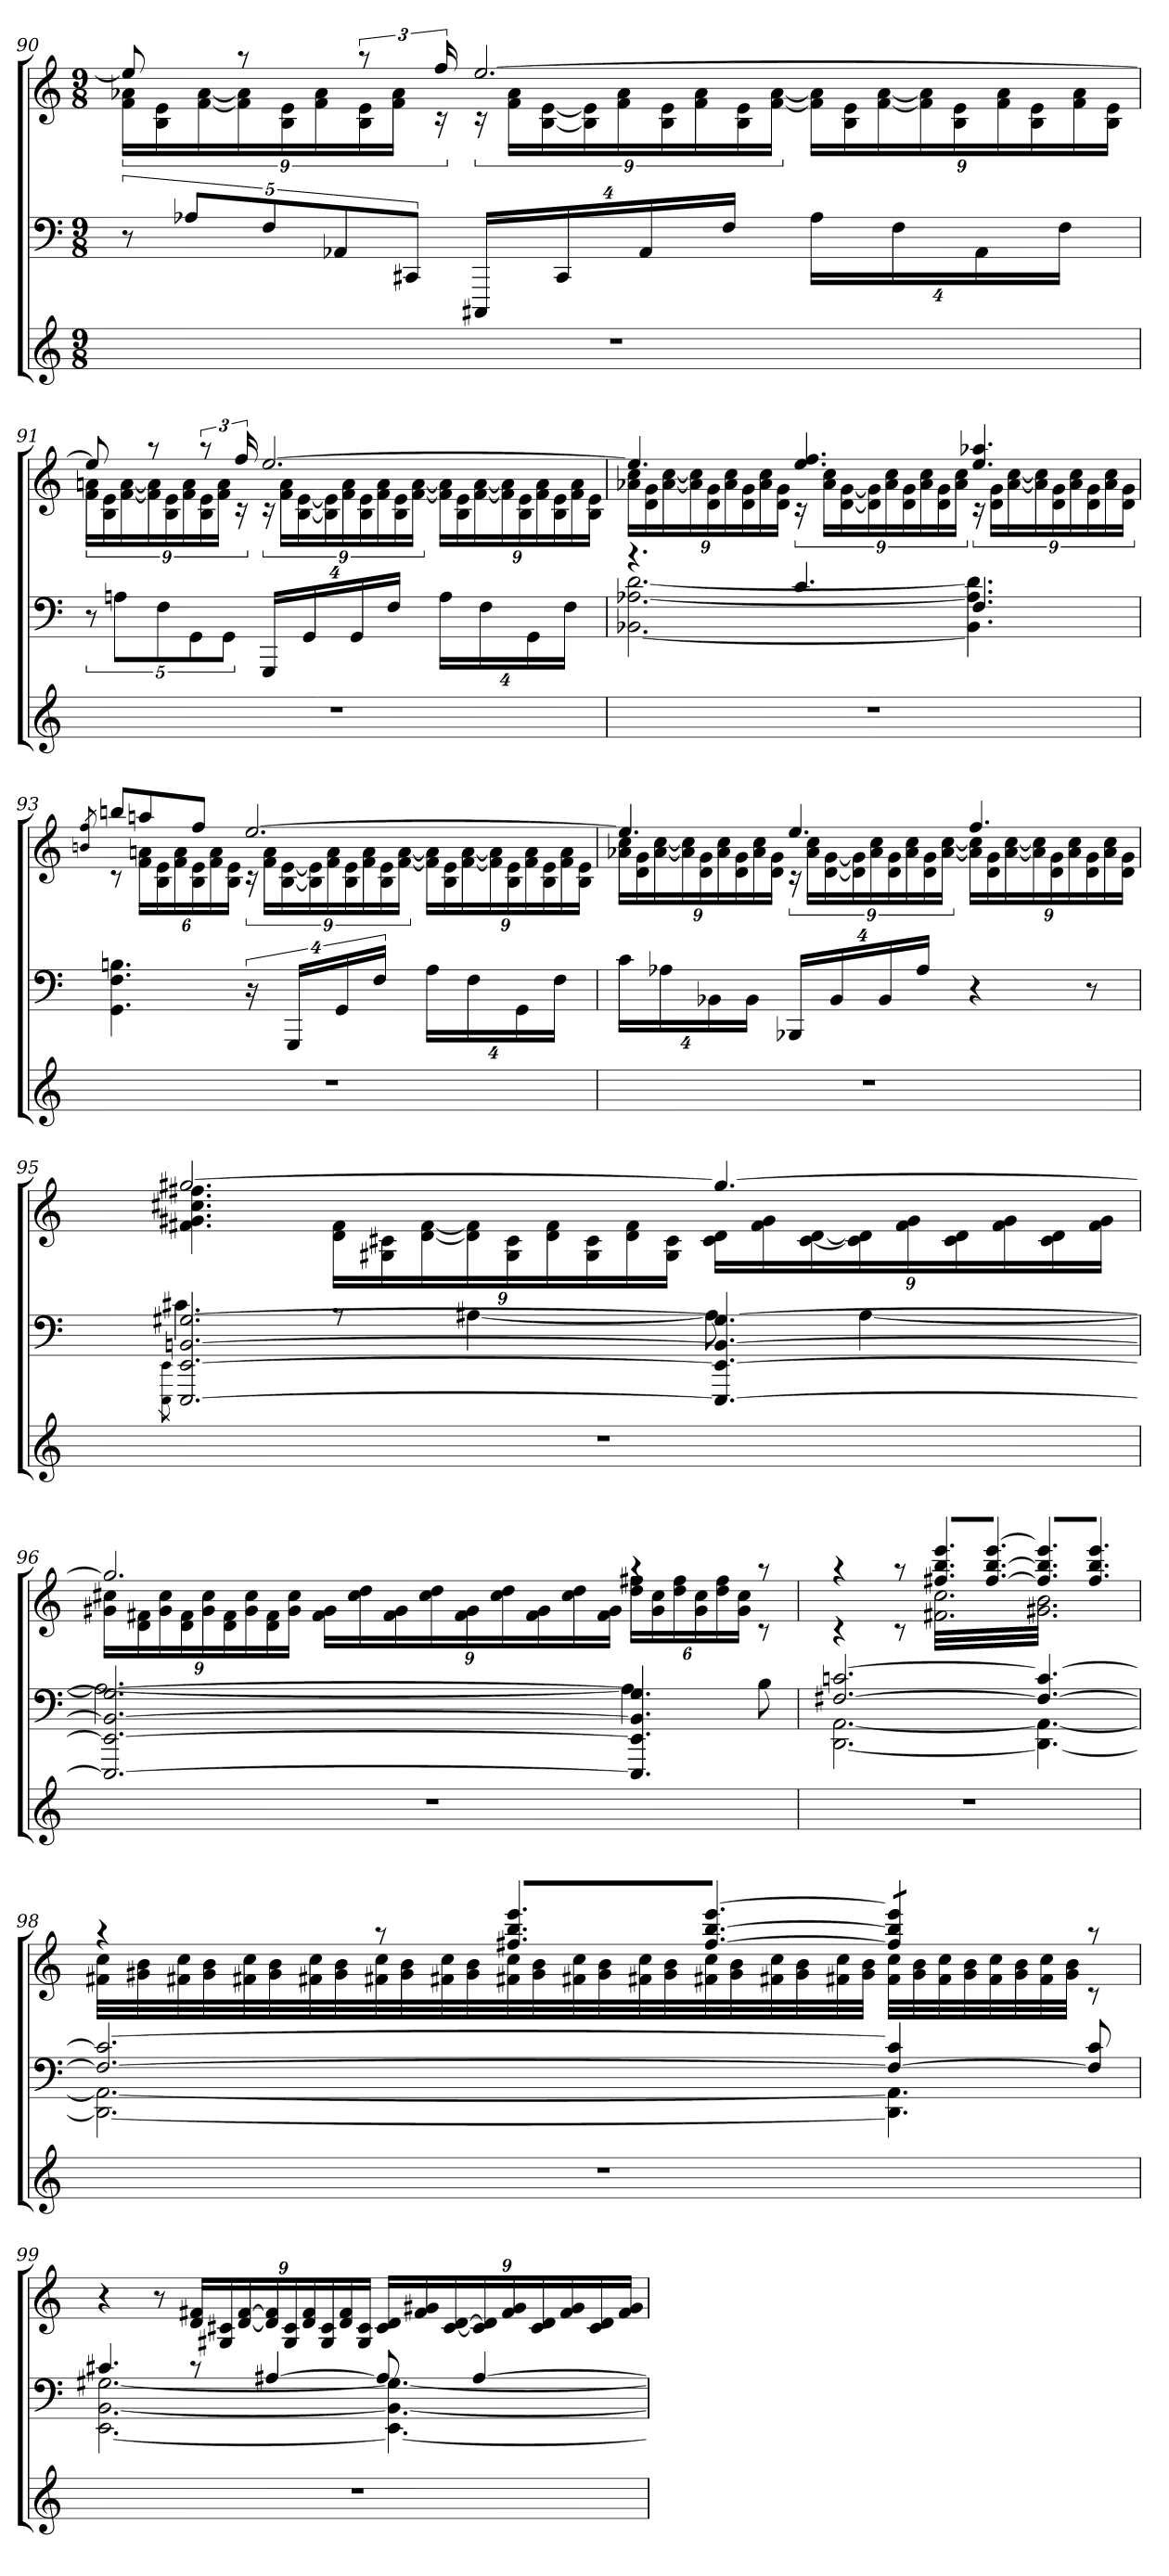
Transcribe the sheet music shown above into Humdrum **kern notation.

**kern	**kern	**kern
*part3	*part2	*part1
*staff3	*staff2	*staff1
*clefG2	*clefF4	*clefG2
*k[]	*k[]	*k[]
*M9/8	*M9/8	*M9/8
=90	=90	=90
*	*	*^
8%9r	40%3r	8ee]	24f 24a-XLL
.	.	.	24B 24e
.	40%3A-XL	.	.
.	.	.	[24f [24a-
.	.	8raa	24f] 24a-]
.	40%3F	.	.
.	.	.	24B 24e
.	.	.	24f 24a-
.	40%3AA-X	.	.
.	.	12raa	24B 24e
.	.	.	24f 24a-JJ
.	40%3CC#XJ	.	.
.	.	24ff	24rc
.	32%3CCC#XLL	[2.ee	24rc
.	.	.	24f 24a-LL
.	.	.	[24B [24e
.	32%3CC#	.	.
.	.	.	24B] 24e]
.	.	.	24f 24a-
.	32%3AA-	.	.
.	.	.	24B 24e
.	.	.	24f 24a-
.	32%3FJJ	.	.
.	.	.	24B 24e
.	.	.	[24f [24a-JJ
.	32%3A-LL	.	24f] 24a-]LL
.	.	.	24B 24e
.	.	.	[24f [24a-
.	32%3F	.	.
.	.	.	24f] 24a-]
.	.	.	24B 24e
.	32%3AA-	.	.
.	.	.	24f 24a-
.	.	.	24B 24e
.	32%3FJJ	.	.
.	.	.	24f 24a-
.	.	.	24B 24eJJ
=91	=91	=91	=91
8%9r	40%3r	8ee]	24f 24anLL
.	.	.	24B 24e
.	40%3AnL	.	.
.	.	.	[24f [24a
.	.	8raa	24f] 24a]
.	40%3F	.	.
.	.	.	24B 24e
.	.	.	24f 24a
.	40%3GG	.	.
.	.	12raa	24B 24e
.	.	.	24f 24aJJ
.	40%3GGJ	.	.
.	.	24ff	24rc
.	32%3GGGLL	[2.ee	24rc
.	.	.	24f 24aLL
.	.	.	[24B [24e
.	32%3GG	.	.
.	.	.	24B] 24e]
.	.	.	24f 24a
.	32%3GG	.	.
.	.	.	24B 24e
.	.	.	24f 24a
.	32%3FJJ	.	.
.	.	.	24B 24e
.	.	.	[24f [24aJJ
.	32%3ALL	.	24f] 24a]LL
.	.	.	24B 24e
.	.	.	[24f [24a
.	32%3F	.	.
.	.	.	24f] 24a]
.	.	.	24B 24e
.	32%3GG	.	.
.	.	.	24f 24a
.	.	.	24B 24e
.	32%3FJJ	.	.
.	.	.	24f 24a
.	.	.	24B 24eJJ
=92	=92	=92	=92
*	*^	*	*
8%9r	4.rb	[2.BB-X [2.A-X [2.d	4.ee]	24a-X 24ccLL
.	.	.	.	24d 24g
.	.	.	.	[24a- [24cc
.	.	.	.	24a-] 24cc]
.	.	.	.	24d 24g
.	.	.	.	24a- 24cc
.	.	.	.	24d 24g
.	.	.	.	24a- 24cc
.	.	.	.	24d 24gJJ
.	4.c	.	4.ee 4.ff	24rc
.	.	.	.	24a- 24ccLL
.	.	.	.	[24d [24g
.	.	.	.	24d] 24g]
.	.	.	.	24a- 24cc
.	.	.	.	24d 24g
.	.	.	.	24a- 24cc
.	.	.	.	24d 24g
.	.	.	.	24a- 24ccJJ
.	4.F	4.BB-] 4.A-] 4.d]	4.ee 4.aa-X	24rc
.	.	.	.	24d 24gLL
.	.	.	.	[24a- [24cc
.	.	.	.	24a-] 24cc]
.	.	.	.	24d 24g
.	.	.	.	24a- 24cc
.	.	.	.	24d 24g
.	.	.	.	24a- 24cc
.	.	.	.	24d 24gJJ
*	*v	*v	*	*
=93	=93	=93	=93
.	.	8qbn/ 8qff/	.
8%9r	4.GG 4.F 4.Bn	8bbnL	8rc
.	.	8aan	24f 24anLL
.	.	.	24B 24e
.	.	.	24f 24a
.	.	8ffJ	24B 24e
.	.	.	24f 24a
.	.	.	24B 24eJJ
.	32%3r	[2.ee	24rc
.	.	.	24f 24aLL
.	.	.	[24B [24e
.	32%3GGGLL	.	.
.	.	.	24B] 24e]
.	.	.	24f 24a
.	32%3GG	.	.
.	.	.	24B 24e
.	.	.	24f 24a
.	32%3FJJ	.	.
.	.	.	24B 24e
.	.	.	[24f [24aJJ
.	32%3ALL	.	24f] 24a]LL
.	.	.	24B 24e
.	.	.	[24f [24a
.	32%3F	.	.
.	.	.	24f] 24a]
.	.	.	24B 24e
.	32%3GG	.	.
.	.	.	24f 24a
.	.	.	24B 24e
.	32%3FJJ	.	.
.	.	.	24f 24a
.	.	.	24B 24eJJ
=94	=94	=94	=94
8%9r	32%3cLL	4.ee]	24a-X 24ccLL
.	.	.	24d 24g
.	.	.	[24a- [24cc
.	32%3A-X	.	.
.	.	.	24a-] 24cc]
.	.	.	24d 24g
.	32%3BB-X	.	.
.	.	.	24a- 24cc
.	.	.	24d 24g
.	32%3BB-JJ	.	.
.	.	.	24a- 24cc
.	.	.	24d 24gJJ
.	32%3BBB-XLL	4.ee	24rc
.	.	.	24a- 24ccLL
.	.	.	[24d [24g
.	32%3BB-	.	.
.	.	.	24d] 24g]
.	.	.	24a- 24cc
.	32%3BB-	.	.
.	.	.	24d 24g
.	.	.	24a- 24cc
.	32%3A-JJ	.	.
.	.	.	24d 24g
.	.	.	[24a- [24ccJJ
.	4r	4.ff	24a-] 24cc]LL
.	.	.	24d 24g
.	.	.	[24a- [24cc
.	.	.	24a-] 24cc]
.	.	.	24d 24g
.	.	.	24a- 24cc
.	8r	.	24d 24g
.	.	.	24a- 24cc
.	.	.	24d 24gJJ
=95	=95	=95	=95
.	8qEEE\ 8qEE\	.	.
*	*^	*	*
8%9r	2.EEE_ 2.EE_ [2.BBn [2.G#X	4.c#X	[2.gg#X	4.f#X 4.g#X 4.cc#X 4.ff#X
.	.	8rA	.	24d 24f#LL
.	.	.	.	24G#X 24c#X
.	.	.	.	[24d [24f#
.	.	[4A#X	.	24d] 24f#]
.	.	.	.	24G# 24c#
.	.	.	.	24d 24f#
.	.	.	.	24G# 24c#
.	.	.	.	24d 24f#
.	.	.	.	24G# 24c#JJ
.	4.EEE_ 4.EE_ 4.BB_ 4.G#_	8A#]	4.gg#_	24c# 24dLL
.	.	.	.	24f# 24g#
.	.	.	.	[24c# [24d
.	.	[4A#	.	24c#] 24d]
.	.	.	.	24f# 24g#
.	.	.	.	24c# 24d
.	.	.	.	24f# 24g#
.	.	.	.	24c# 24d
.	.	.	.	24f# 24g#JJ
=96	=96	=96	=96	=96
8%9r	2.EEE_ 2.EE_ 2.BB_ 2.G#_	2.A#_	2.gg#]	24g#X 24cc#XLL
.	.	.	.	24d 24f#X
.	.	.	.	24g# 24cc#
.	.	.	.	24d 24f#
.	.	.	.	24g# 24cc#
.	.	.	.	24d 24f#
.	.	.	.	24g# 24cc#
.	.	.	.	24d 24f#
.	.	.	.	24g# 24cc#JJ
.	.	.	.	24f# 24g#LL
.	.	.	.	24cc# 24dd
.	.	.	.	24f# 24g#
.	.	.	.	24cc# 24dd
.	.	.	.	24f# 24g#
.	.	.	.	24cc# 24dd
.	.	.	.	24f# 24g#
.	.	.	.	24cc# 24dd
.	.	.	.	24f# 24g#JJ
.	4.EEE] 4.EE] 4.BB] 4.G#]	4A#]	4raa	24dd 24ff#XLL
.	.	.	.	24g# 24cc#
.	.	.	.	24dd 24ff#
.	.	.	.	24g# 24cc#
.	.	.	.	24dd 24ff#
.	.	.	.	24g# 24cc#JJ
.	.	8B	8raa	8rc
=97	=97	=97	=97	=97
8%9r	[2.F#X [2.cn	[2.DD [2.AA	4raa	4rc
.	.	.	8raa	8rc
*	*	*	*tremolo	*
.	.	.	8ff#X 8bb 8eeeL	32f#X 32ccLLL
.	.	.	.	32g# 32b
.	.	.	.	32f#X 32cc
.	.	.	.	32g# 32b
.	.	.	8ff# 8bb 8eee	32f#X 32cc
.	.	.	.	32g# 32b
.	.	.	.	32f#X 32cc
.	.	.	.	32g# 32b
.	.	.	[8ff# [8bb [8eeeJ	32f#X 32cc
.	.	.	.	32g# 32b
.	.	.	.	32f#X 32cc
.	.	.	.	32g# 32b
.	4.F#_ 4.c_	4.DD_ 4.AA_	8ff#] 8bb] 8eee]L	32f#X 32cc
.	.	.	.	32g# 32b
.	.	.	.	32f#X 32cc
.	.	.	.	32g# 32b
.	.	.	8ff# 8bb 8eee	32f#X 32cc
.	.	.	.	32g# 32b
.	.	.	.	32f#X 32cc
.	.	.	.	32g# 32b
.	.	.	8ff# 8bb 8eeeJ	32f#X 32cc
.	.	.	.	32g# 32b
.	.	.	.	32f#X 32cc
.	.	.	.	32g# 32bJJJ
=98	=98	=98	=98	=98
8%9r	2.F#_ 2.c_	2.DD_ 2.AA_	4raa	32f#X 32ccLLL
.	.	.	.	32g# 32b
.	.	.	.	32f#X 32cc
.	.	.	.	32g# 32b
.	.	.	.	32f#X 32cc
.	.	.	.	32g# 32b
.	.	.	.	32f#X 32cc
.	.	.	.	32g# 32b
.	.	.	8raa	32f#X 32cc
.	.	.	.	32g# 32b
.	.	.	.	32f#X 32cc
.	.	.	.	32g# 32b
.	.	.	8ff#X 8bb 8eeeL	32f#X 32cc
.	.	.	.	32g# 32b
.	.	.	.	32f#X 32cc
.	.	.	.	32g# 32b
.	.	.	8ff# 8bb 8eee	32f#X 32cc
.	.	.	.	32g# 32b
.	.	.	.	32f#X 32cc
.	.	.	.	32g# 32b
.	.	.	[8ff# [8bb [8eeeJ	32f#X 32cc
.	.	.	.	32g# 32b
.	.	.	.	32f#X 32cc
.	.	.	.	32g# 32bJJJ
.	4F#_ 4c]	4.DD] 4.AA]	8ff#] 8bb] 8eee]L	32f# 32ccLLL
.	.	.	.	32g# 32b
.	.	.	.	32f# 32cc
.	.	.	.	32g# 32b
.	.	.	8ff# 8bb 8eeeJ	32f# 32cc
.	.	.	.	32g# 32b
.	.	.	.	32f# 32cc
.	.	.	.	32g# 32bJJJ
*	*	*	*Xtremolo	*
.	8F#] 8c	.	8raa	8rc
.	.	.	.	.
.	.	.	.	.
.	.	.	.	.
*	*	*	*v	*v
=99	=99	=99	=99
8%9r	4.c#X	[2.EE [2.BB [2.G#X	4r
.	.	.	8r
.	8rc	.	24d 24f#XLL
.	.	.	24G#X 24c#X
.	.	.	[24d [24f#
.	[4A#X	.	24d] 24f#]
.	.	.	24G# 24c#
.	.	.	24d 24f#
.	.	.	24G# 24c#
.	.	.	24d 24f#
.	.	.	24G# 24c#JJ
.	8A#]	4.EE_ 4.BB_ 4.G#_	24c# 24dLL
.	.	.	24f# 24g#X
.	.	.	[24c# [24d
.	[4A#	.	24c#] 24d]
.	.	.	24f# 24g#
.	.	.	24c# 24d
.	.	.	24f# 24g#
.	.	.	24c# 24d
.	.	.	24f# 24g#JJ
*	*v	*v	*
=	=	=
*-	*-	*-
